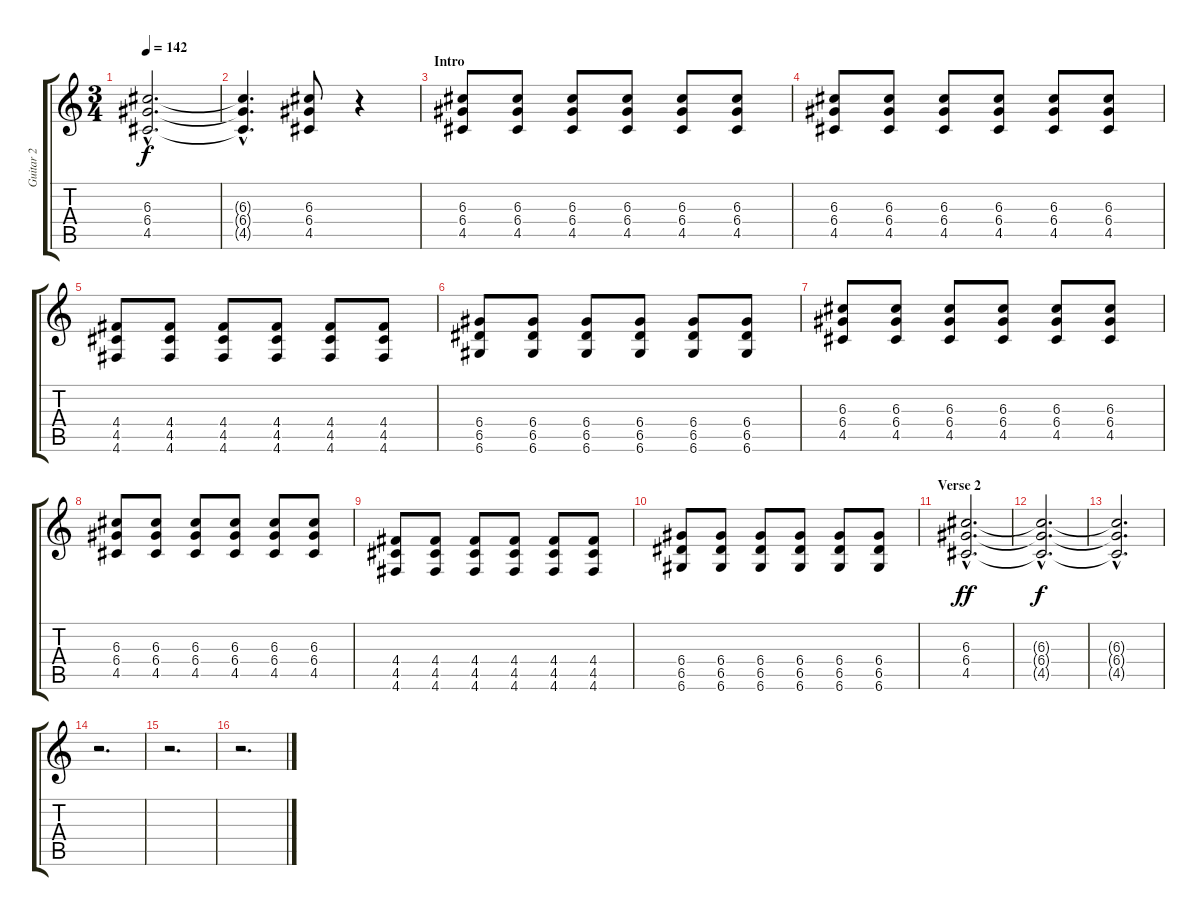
\track ("Guitar 2" "Guitar 2") {instrument distortionguitar}
\staff {score tabs}
\tuning (E4 B3 G3 D3 A2 D2) {hide}
\ts (3 4)
\tempo 142
\clef g2
\ks c
(6.3{hac} 6.4{hac} 4.5{hac}).2{d dy f} |
(6.3{hac t} 6.4{hac t} 4.5{hac t}).4{d} (6.3 6.4 4.5).8 r.4 |
\section ("" "Intro")
(6.3 6.4 4.5).8 (6.3 6.4 4.5).8 (6.3 6.4 4.5).8 (6.3 6.4 4.5).8 (6.3 6.4 4.5).8 (6.3 6.4 4.5).8 |
(6.3 6.4 4.5).8 (6.3 6.4 4.5).8 (6.3 6.4 4.5).8 (6.3 6.4 4.5).8 (6.3 6.4 4.5).8 (6.3 6.4 4.5).8 |
(4.4 4.5 4.6).8 (4.4 4.5 4.6).8 (4.4 4.5 4.6).8 (4.4 4.5 4.6).8 (4.4 4.5 4.6).8 (4.4 4.5 4.6).8 |
(6.4 6.5 6.6).8 (6.4 6.5 6.6).8 (6.4 6.5 6.6).8 (6.4 6.5 6.6).8 (6.4 6.5 6.6).8 (6.4 6.5 6.6).8 |
(6.3 6.4 4.5).8 (6.3 6.4 4.5).8 (6.3 6.4 4.5).8 (6.3 6.4 4.5).8 (6.3 6.4 4.5).8 (6.3 6.4 4.5).8 |
(6.3 6.4 4.5).8 (6.3 6.4 4.5).8 (6.3 6.4 4.5).8 (6.3 6.4 4.5).8 (6.3 6.4 4.5).8 (6.3 6.4 4.5).8 |
(4.4 4.5 4.6).8 (4.4 4.5 4.6).8 (4.4 4.5 4.6).8 (4.4 4.5 4.6).8 (4.4 4.5 4.6).8 (4.4 4.5 4.6).8 |
(6.4 6.5 6.6).8 (6.4 6.5 6.6).8 (6.4 6.5 6.6).8 (6.4 6.5 6.6).8 (6.4 6.5 6.6).8 (6.4 6.5 6.6).8 |
\section ("" "Verse 2")
(6.3{hac} 6.4{hac} 4.5{hac}).2{d dy ff volume 0} |
(6.3{hac t} 6.4{hac t} 4.5{hac t}).2{d dy f} |
(6.3{hac t} 6.4{hac t} 4.5{hac t}).2{d} |
r.2{d} |
r.2{d volume 12} |
r.2{d}
